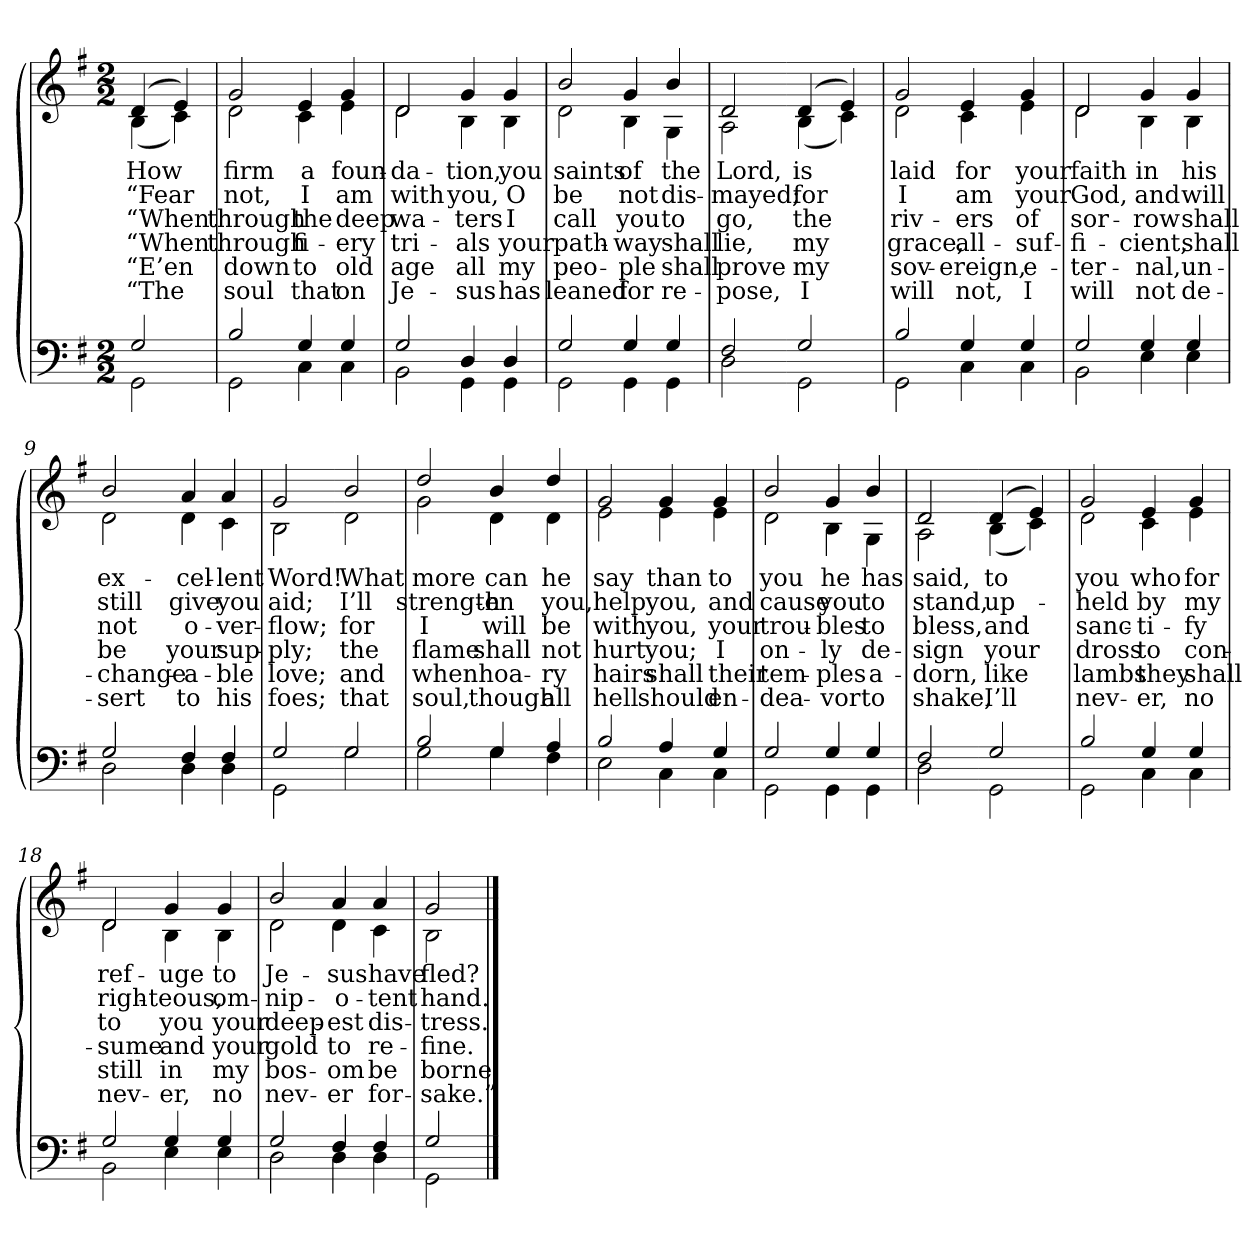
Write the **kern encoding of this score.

**kern	**kern	**text	**text	**text	**text	**text	**text
*part2	*part1	*part1	*part1	*part1	*part1	*part1	*part1
*staff2	*staff1	*staff1	*staff1	*staff1	*staff1	*staff1	*staff1
*clefF4	*clefG2	*	*	*	*	*	*
*k[f#]	*k[f#]	*	*	*	*	*	*
*M2/2	*M2/2	*	*	*	*	*	*
=1	=1	=1	=1	=1	=1	=1	=1
*^	*	*	*	*	*	*	*
!	!	!LO:TX:b:i:t=Verse	!	!	!	!	!	!
!	!	!	!LO:LY:b	!LO:LY:b	!LO:LY:b	!LO:LY:b	!LO:LY:b	!LO:LY:b
*	*	*^	*	*	*	*	*	*
2G/	2GG\	(>4d/	(<4B\	How	“Fear	“When	“When	“E’en	“The
.	.	4e/)	4c\)	.	.	.	.	.	.
=2	=2	=2	=2	=2	=2	=2	=2	=2	=2
!	!	!	!	!LO:LY:b	!LO:LY:b	!LO:LY:b	!LO:LY:b	!LO:LY:b	!LO:LY:b
2B/	2GG\	2g/	2d\	firm	not,	through	through	down	soul
!	!	!	!	!LO:LY:b	!LO:LY:b	!LO:LY:b	!LO:LY:b	!LO:LY:b	!LO:LY:b
4G/	4C\	4e/	4c\	a	I	the	fi-	to	that
!	!	!	!	!LO:LY:b	!LO:LY:b	!LO:LY:b	!LO:LY:b	!LO:LY:b	!LO:LY:b
4G/	4C\	4g/	4e\	foun-	am	deep	-ery	old	on
=3	=3	=3	=3	=3	=3	=3	=3	=3	=3
!	!	!	!	!LO:LY:b	!LO:LY:b	!LO:LY:b	!LO:LY:b	!LO:LY:b	!LO:LY:b
2G/	2BB\	2d/	2d\	-da-	with	wa-	tri-	age	Je-
!	!	!	!	!LO:LY:b	!LO:LY:b	!LO:LY:b	!LO:LY:b	!LO:LY:b	!LO:LY:b
4D/	4GG\	4g/	4B\	-tion,	you,	-ters	-als	all	-sus
!	!	!	!	!LO:LY:b	!LO:LY:b	!LO:LY:b	!LO:LY:b	!LO:LY:b	!LO:LY:b
4D/	4GG\	4g/	4B\	you	O	I	your	my	has
=4	=4	=4	=4	=4	=4	=4	=4	=4	=4
!	!	!	!	!LO:LY:b	!LO:LY:b	!LO:LY:b	!LO:LY:b	!LO:LY:b	!LO:LY:b
2G/	2GG\	2b/	2d\	saints	be	call	path-	peo-	leaned
!	!	!	!	!LO:LY:b	!LO:LY:b	!LO:LY:b	!LO:LY:b	!LO:LY:b	!LO:LY:b
4G/	4GG\	4g/	4B\	of	not	you	-way	-ple	for
!	!	!	!	!LO:LY:b	!LO:LY:b	!LO:LY:b	!LO:LY:b	!LO:LY:b	!LO:LY:b
4G/	4GG\	4b/	4G\	the	dis-	to	shall	shall	re-
=5	=5	=5	=5	=5	=5	=5	=5	=5	=5
!	!	!	!	!LO:LY:b	!LO:LY:b	!LO:LY:b	!LO:LY:b	!LO:LY:b	!LO:LY:b
2F#/	2D\	2d/	2A\	Lord,	-mayed;	go,	lie,	prove	-pose,
!!LO:LB:g=z	!!
=6-	=6-	=6-	=6-	=6-	=6-	=6-	=6-	=6-	=6-
!	!	!	!	!LO:LY:b	!LO:LY:b	!LO:LY:b	!LO:LY:b	!LO:LY:b	!LO:LY:b
2G/	2GG\	(>4d/	(<4B\	is	for	the	my	my	I
.	.	4e/)	4c\)	.	.	.	.	.	.
=7	=7	=7	=7	=7	=7	=7	=7	=7	=7
!	!	!	!	!LO:LY:b	!LO:LY:b	!LO:LY:b	!LO:LY:b	!LO:LY:b	!LO:LY:b
2B/	2GG\	2g/	2d\	laid	I	riv-	grace,	sov-	will
!	!	!	!	!LO:LY:b	!LO:LY:b	!LO:LY:b	!LO:LY:b	!LO:LY:b	!LO:LY:b
4G/	4C\	4e/	4c\	for	am	-ers	all--	-ereign,	not,
!	!	!	!	!LO:LY:b	!LO:LY:b	!LO:LY:b	!LO:LY:b	!LO:LY:b	!LO:LY:b
4G/	4C\	4g/	4e\	your	your	of	-suf-	e-	I
=8	=8	=8	=8	=8	=8	=8	=8	=8	=8
!	!	!	!	!LO:LY:b	!LO:LY:b	!LO:LY:b	!LO:LY:b	!LO:LY:b	!LO:LY:b
2G/	2BB\	2d/	2d\	faith	God,	sor-	-fi-	-ter-	will
!	!	!	!	!LO:LY:b	!LO:LY:b	!LO:LY:b	!LO:LY:b	!LO:LY:b	!LO:LY:b
4G/	4E\	4g/	4B\	in	and	-row	-cient,	-nal,	not
!	!	!	!	!LO:LY:b	!LO:LY:b	!LO:LY:b	!LO:LY:b	!LO:LY:b	!LO:LY:b
4G/	4E\	4g/	4B\	his	will	shall	shall	un-	de-
=9	=9	=9	=9	=9	=9	=9	=9	=9	=9
!	!	!	!	!LO:LY:b	!LO:LY:b	!LO:LY:b	!LO:LY:b	!LO:LY:b	!LO:LY:b
2G/	2D\	2b/	2d\	ex-	still	not	be	-change-	-sert
!	!	!	!	!LO:LY:b	!LO:LY:b	!LO:LY:b	!LO:LY:b	!LO:LY:b	!LO:LY:b
4F#/	4D\	4a/	4d\	-cel-	give	o-	your	-a-	to
!	!	!	!	!LO:LY:b	!LO:LY:b	!LO:LY:b	!LO:LY:b	!LO:LY:b	!LO:LY:b
4F#/	4D\	4a/	4c\	-lent	you	-ver-	sup-	-ble	his
=10	=10	=10	=10	=10	=10	=10	=10	=10	=10
!	!	!	!	!LO:LY:b	!LO:LY:b	!LO:LY:b	!LO:LY:b	!LO:LY:b	!LO:LY:b
2G/	2GG\	2g/	2B\	Word!	aid;	-flow;	-ply;	love;	foes;
!!LO:LB:g=z	!!
=11-	=11-	=11-	=11-	=11-	=11-	=11-	=11-	=11-	=11-
!	!	!	!	!LO:LY:b	!LO:LY:b	!LO:LY:b	!LO:LY:b	!LO:LY:b	!LO:LY:b
2G/	2G\	2b/	2d\	What	I’ll	for	the	and	that
=12	=12	=12	=12	=12	=12	=12	=12	=12	=12
!	!	!	!	!LO:LY:b	!LO:LY:b	!LO:LY:b	!LO:LY:b	!LO:LY:b	!LO:LY:b
2B/	2G\	2dd/	2g\	more	strength-	I	flame	when	soul,
!	!	!	!	!LO:LY:b	!LO:LY:b	!LO:LY:b	!LO:LY:b	!LO:LY:b	!LO:LY:b
4G/	4G\	4b/	4d\	can	-en	will	shall	hoa-	though
!	!	!	!	!LO:LY:b	!LO:LY:b	!LO:LY:b	!LO:LY:b	!LO:LY:b	!LO:LY:b
4A/	4F#\	4dd/	4d\	he	you,	be	not	-ry	all
=13	=13	=13	=13	=13	=13	=13	=13	=13	=13
!	!	!	!	!LO:LY:b	!LO:LY:b	!LO:LY:b	!LO:LY:b	!LO:LY:b	!LO:LY:b
2B/	2E\	2g/	2e\	say	help	with	hurt	hairs	hell
!	!	!	!	!LO:LY:b	!LO:LY:b	!LO:LY:b	!LO:LY:b	!LO:LY:b	!LO:LY:b
4A/	4C\	4g/	4e\	than	you,	you,	you;	shall	should
!	!	!	!	!LO:LY:b	!LO:LY:b	!LO:LY:b	!LO:LY:b	!LO:LY:b	!LO:LY:b
4G/	4C\	4g/	4e\	to	and	your	I	their	en-
=14	=14	=14	=14	=14	=14	=14	=14	=14	=14
!	!	!	!	!LO:LY:b	!LO:LY:b	!LO:LY:b	!LO:LY:b	!LO:LY:b	!LO:LY:b
2G/	2GG\	2b/	2d\	you	cause	trou-	on-	tem-	-dea-
!	!	!	!	!LO:LY:b	!LO:LY:b	!LO:LY:b	!LO:LY:b	!LO:LY:b	!LO:LY:b
4G/	4GG\	4g/	4B\	he	you	-bles	-ly	-ples	-vor
!	!	!	!	!LO:LY:b	!LO:LY:b	!LO:LY:b	!LO:LY:b	!LO:LY:b	!LO:LY:b
4G/	4GG\	4b/	4G\	has	to	to	de-	a-	to
=15	=15	=15	=15	=15	=15	=15	=15	=15	=15
!	!	!	!	!LO:LY:b	!LO:LY:b	!LO:LY:b	!LO:LY:b	!LO:LY:b	!LO:LY:b
2F#/	2D\	2d/	2A\	said,	stand,	bless,	-sign	-dorn,	shake,
!!LO:LB:g=z	!!
=16-	=16-	=16-	=16-	=16-	=16-	=16-	=16-	=16-	=16-
!	!	!	!	!LO:LY:b	!LO:LY:b	!LO:LY:b	!LO:LY:b	!LO:LY:b	!LO:LY:b
2G/	2GG\	(>4d/	(<4B\	to	up-	and	your	like	I’ll
.	.	4e/)	4c\)	.	.	.	.	.	.
=17	=17	=17	=17	=17	=17	=17	=17	=17	=17
!	!	!	!	!LO:LY:b	!LO:LY:b	!LO:LY:b	!LO:LY:b	!LO:LY:b	!LO:LY:b
2B/	2GG\	2g/	2d\	you	-held	sanc-	dross	lambs	nev-
!	!	!	!	!LO:LY:b	!LO:LY:b	!LO:LY:b	!LO:LY:b	!LO:LY:b	!LO:LY:b
4G/	4C\	4e/	4c\	who	by	-ti-	to	they	-er,
!	!	!	!	!LO:LY:b	!LO:LY:b	!LO:LY:b	!LO:LY:b	!LO:LY:b	!LO:LY:b
4G/	4C\	4g/	4e\	for	my	-fy	con-	shall	no
=18	=18	=18	=18	=18	=18	=18	=18	=18	=18
!	!	!	!	!LO:LY:b	!LO:LY:b	!LO:LY:b	!LO:LY:b	!LO:LY:b	!LO:LY:b
2G/	2BB\	2d/	2d\	ref-	righ-	to	-sume	still	nev-
!	!	!	!	!LO:LY:b	!LO:LY:b	!LO:LY:b	!LO:LY:b	!LO:LY:b	!LO:LY:b
4G/	4E\	4g/	4B\	-uge	-teous,	you	and	in	-er,
!	!	!	!	!LO:LY:b	!LO:LY:b	!LO:LY:b	!LO:LY:b	!LO:LY:b	!LO:LY:b
4G/	4E\	4g/	4B\	to	om-	your	your	my	no
=19	=19	=19	=19	=19	=19	=19	=19	=19	=19
!	!	!	!	!LO:LY:b	!LO:LY:b	!LO:LY:b	!LO:LY:b	!LO:LY:b	!LO:LY:b
2G/	2D\	2b/	2d\	Je-	-nip-	deep-	gold	bos-	nev-
!	!	!	!	!LO:LY:b	!LO:LY:b	!LO:LY:b	!LO:LY:b	!LO:LY:b	!LO:LY:b
4F#/	4D\	4a/	4d\	-sus	-o-	-est	to	-om	-er
!	!	!	!	!LO:LY:b	!LO:LY:b	!LO:LY:b	!LO:LY:b	!LO:LY:b	!LO:LY:b
4F#/	4D\	4a/	4c\	have	-tent	dis-	re-	be	for-
=20	=20	=20	=20	=20	=20	=20	=20	=20	=20
!	!	!	!	!LO:LY:b	!LO:LY:b	!LO:LY:b	!LO:LY:b	!LO:LY:b	!LO:LY:b
2G/	2GG\	2g/	2B\	fled?	hand.	-tress.	-fine.	borne.	-sake.”
*v	*v	*	*	*	*	*	*	*	*
*	*v	*v	*	*	*	*	*	*
==	==	==	==	==	==	==	==
*-	*-	*-	*-	*-	*-	*-	*-
